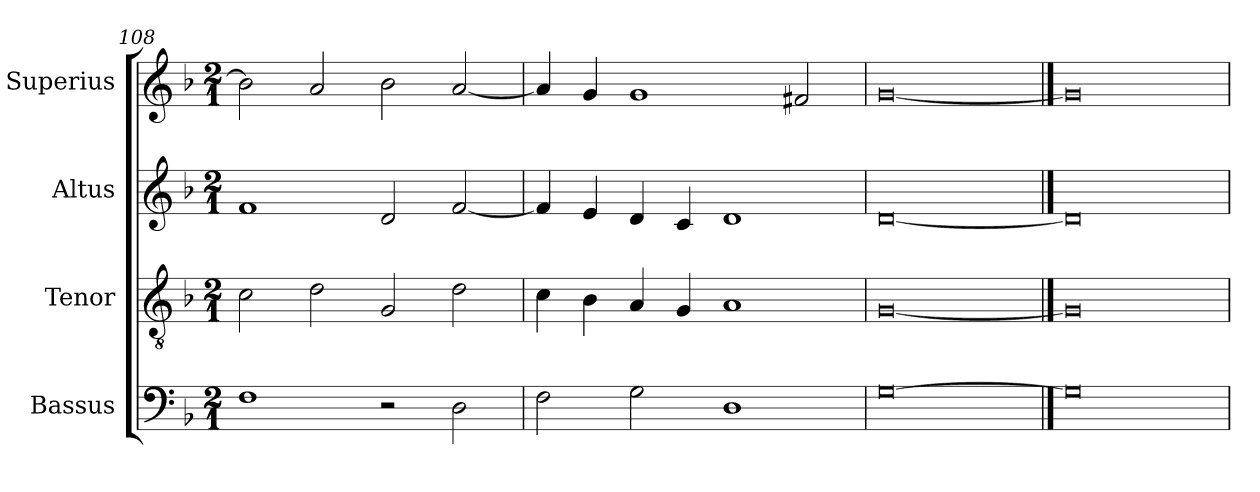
**kern	**kern	**kern	**kern
*part4	*part3	*part2	*part1
*staff4	*staff3	*staff2	*staff1
*I"Bassus	*I"Tenor	*I"Altus	*I"Superius
*I'B	*I'T	*I'A	*I'S
*clefF4	*clefGv2	*clefG2	*clefG2
*k[b-]	*k[b-]	*k[b-]	*k[b-]
*F:	*F:	*F:	*F:
*M2/1	*M2/1	*M2/1	*M2/1
=108	=108	=108	=108
1F	2c	1f	2b-]
.	2d	.	2a
2r	2G	2d	2b-
2D	2d	[2f	[2a
=109	=109	=109	=109
2F	4c	4f]	4a]
.	4B-	4e	4g
2G	4A	4d	1g
.	4G	4c	.
1D	1A	1d	.
.	.	.	2f#X
=110	=110	=110	=110
[0G	[0G	[0d	[0g
==111	==111	==111	==111
0G]	0G]	0d]	0g]
=	=	=	=
*-	*-	*-	*-
